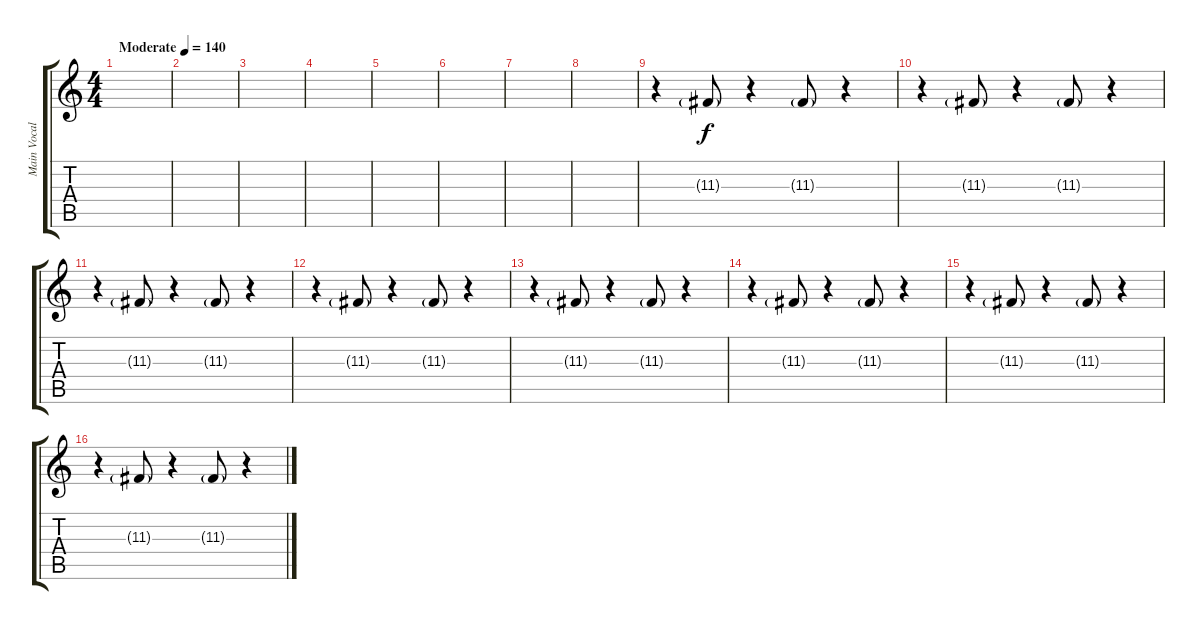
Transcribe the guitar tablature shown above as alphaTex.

\track ("Main Vocal" "Main Vocal") {instrument oboe}
\staff {score tabs}
\tuning (E4 B3 G3 D3 A2 E2) {hide}
\ts (4 4)
\tempo (140 "Moderate")
\clef g2
\ks c
|
|
|
|
|
|
|
|
r.4 11.3{g}.8{volume 4} r.4 11.3{g}.8 r.4 |
r.4 11.3{g}.8 r.4 11.3{g}.8 r.4 |
r.4 11.3{g}.8{volume 5} r.4 11.3{g}.8 r.4 |
r.4 11.3{g}.8 r.4 11.3{g}.8 r.4 |
r.4{volume 6} 11.3{g}.8 r.4 11.3{g}.8 r.4 |
r.4 11.3{g}.8 r.4 11.3{g}.8 r.4 |
r.4{volume 8} 11.3{g}.8 r.4 11.3{g}.8 r.4 |
r.4 11.3{g}.8 r.4 11.3{g}.8 r.4
